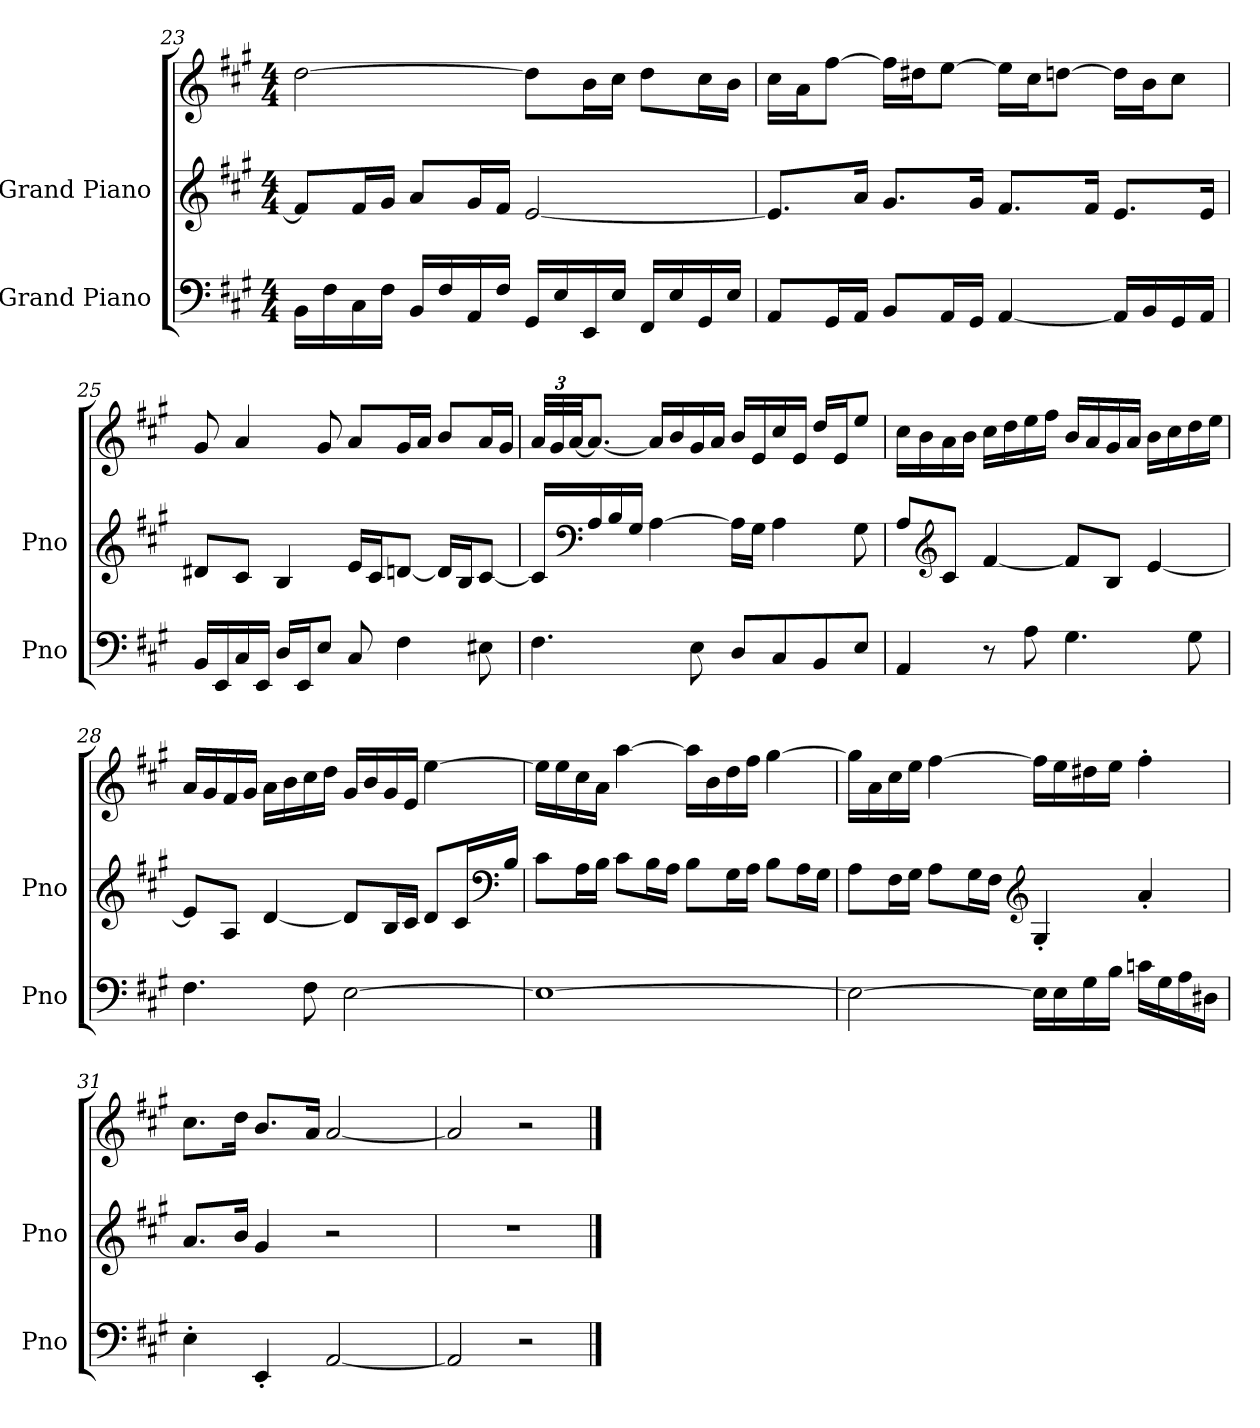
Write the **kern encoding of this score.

**kern	**kern	**kern
*part2	*part1	*part1
*staff3	*staff2	*staff1
*I"Grand Piano	*I"Grand Piano	*
*I'Pno	*I'Pno	*
!!LO:LB:g=z
*clefF4	*clefG2	*clefG2
*k[f#c#g#]	*k[f#c#g#]	*k[f#c#g#]
*M4/4	*M4/4	*M4/4
=23	=23	=23
16BB\LL	8f#/L]	[2dd\
16F#\	.	.
16C#\	16f#/L	.
16F#\JJ	16g#/JJ	.
16BB/LL	8a/L	.
16F#/	.	.
16AA/	16g#/L	.
16F#/JJ	16f#/JJ	.
16GG#/LL	[2e/	8dd\L]
16E/	.	.
16EE/	.	16b\L
16E/JJ	.	16cc#\JJ
16FF#/LL	.	8dd\L
16E/	.	.
16GG#/	.	16cc#\L
16E/JJ	.	16b\JJ
=24	=24	=24
8AA/L	8.e/L]	16cc#\LL
.	.	16a\J
16GG#/L	.	[8ff#\J
16AA/JJ	16a/Jk	.
8BB/L	8.g#/L	16ff#\LL]
.	.	16dd#X\J
16AA/L	.	[8ee\J
16GG#/JJ	16g#/Jk	.
[4AA/	8.f#/L	16ee\LL]
.	.	16cc#\J
.	.	[8ddn\J
.	16f#/Jk	.
16AA/LL]	8.e/L	16dd\LL]
16BB/	.	16b\J
16GG#/	.	8cc#\J
16AA/JJ	16e/Jk	.
!!LO:PB:g=z
=25	=25	=25
16BB/LL	8d#X/L	8g#/
16EE/	.	.
16C#/	8c#/J	4a/
16EE/JJ	.	.
16D/LL	4B/	.
16EE/J	.	.
8E/J	.	8g#/
8C#/	16e/LL	8a/L
.	16c#/J	.
4F#\	[8dn/J	16g#/L
.	.	16a/JJ
.	16d/LL]	8b/L
.	16B/J	.
8E#X\	[8c#/J	16a/L
.	.	16g#/JJ
=26	=26	=26
*	*	*Xbrackettup
4.F#\	16c#/LL]	48a/LLL
.	.	48g#/
.	.	[48a/JJ
*	*clefF4	*
.	16A/	8.a/J_
.	16B/	.
.	16G#/JJ	.
.	[4A\	16a/LL]
.	.	16b/
8E\	.	16g#/
.	.	16a/JJ
8D/L	16A\LL]	16b/LL
.	16G#\JJ	16e/
8C#/	4A\	16cc#/
.	.	16e/JJ
8BB/	.	16dd/LL
.	.	16e/J
8E/J	8G#\	8ee/J
!!LO:LB:g=z
=27	=27	=27
4AA/	8A/L	16cc#\LL
.	.	16b\
*	*clefG2	*
.	8c#/J	16a\
.	.	16b\JJ
8r	[4f#/	16cc#\LL
.	.	16dd\
8A\	.	16ee\
.	.	16ff#\JJ
4.G#\	8f#/L]	16b/LL
.	.	16a/
.	8B/J	16g#/
.	.	16a/JJ
.	[4e/	16b\LL
.	.	16cc#\
8G#\	.	16dd\
.	.	16ee\JJ
=28	=28	=28
4.F#\	8e/L]	16a/LL
.	.	16g#/
.	8A/J	16f#/
.	.	16g#/JJ
.	[4d/	16a\LL
.	.	16b\
8F#\	.	16cc#\
.	.	16dd\JJ
[2E\	8d/L]	16g#/LL
.	.	16b/
.	16B/L	16g#/
.	16c#/JJ	16e/JJ
.	8d/L	[4ee\
.	16c#/L	.
*	*clefF4	*
.	16B/JJ	.
!!LO:LB:g=z
=29	=29	=29
1E_	8c#\L	16ee\LL]
.	.	16ee\
.	16A\L	16cc#\
.	16B\JJ	16a\JJ
.	8c#\L	[4aa\
.	16B\L	.
.	16A\JJ	.
.	8B\L	16aa\LL]
.	.	16b\
.	16G#\L	16dd\
.	16A\JJ	16ff#\JJ
.	8B\L	[4gg#\
.	16A\L	.
.	16G#\JJ	.
=30	=30	=30
*	*	*^
*	*	*	*^
2E\_	8A\L	16gg#\LL]	3ryy	3%2ryy
.	.	16a\	.	.
.	16F#\L	16cc#\	.	.
.	16G#\JJ	16ee\JJ	.	.
*	*	*MM91	*	*
.	8A\L	[4ff#\	.	.
.	.	.	12..ryy	.
.	16G#\L	.	.	.
.	16F#\JJ	.	.	.
*	*	*MM88	*	*
.	.	.	3ryy	.
*	*clefG2	*	*	*
16E\LL]	4G#'/	16ff#\LL]	.	.
16E\	.	16ee\	.	.
16G#\	.	16dd#X\	.	.
.	.	.	.	24.ryy
16B\JJ	.	16ee\JJ	.	.
*	*	*MM85	*	*
.	.	.	.	6ryy
16cn\LL	4a'/	4ff#'\	.	.
16G#\	.	.	6ryy	.
16A\	.	.	.	.
.	.	.	.	12ryy
16D#X\JJ	.	.	.	.
.	.	.	48ryy	48ryy
*	*	*v	*v	*v
=31	=31	=31
*	*	*MM81
*	*	*^
*	*	*	*^
*	*	*	*	*^
4E'\	8.a/L	8.cc#\L	8ryy	4.ryy	3%2ryy
*	*	*MM77	*	*	*
.	.	.	2..ryy	.	.
.	16b/Jk	16dd\Jk	.	.	.
*	*	*MM73	*	*	*
4EE'/	4g#/	8.b/L	.	.	.
*	*	*MM69	*	*	*
.	.	.	.	2ryy	.
.	.	16a/Jk	.	.	.
[2AA/	2r	[2a/	.	.	.
*	*	*MM64	*	*	*
.	.	.	.	.	3ryy
.	.	.	.	8ryy	.
*	*	*v	*v	*v	*v
!!LO:LB:g=z
=32	=32	=32
*	*	*MM63
2AA/]	1r	2a/]
2r	.	2r
==	==	==
*-	*-	*-
